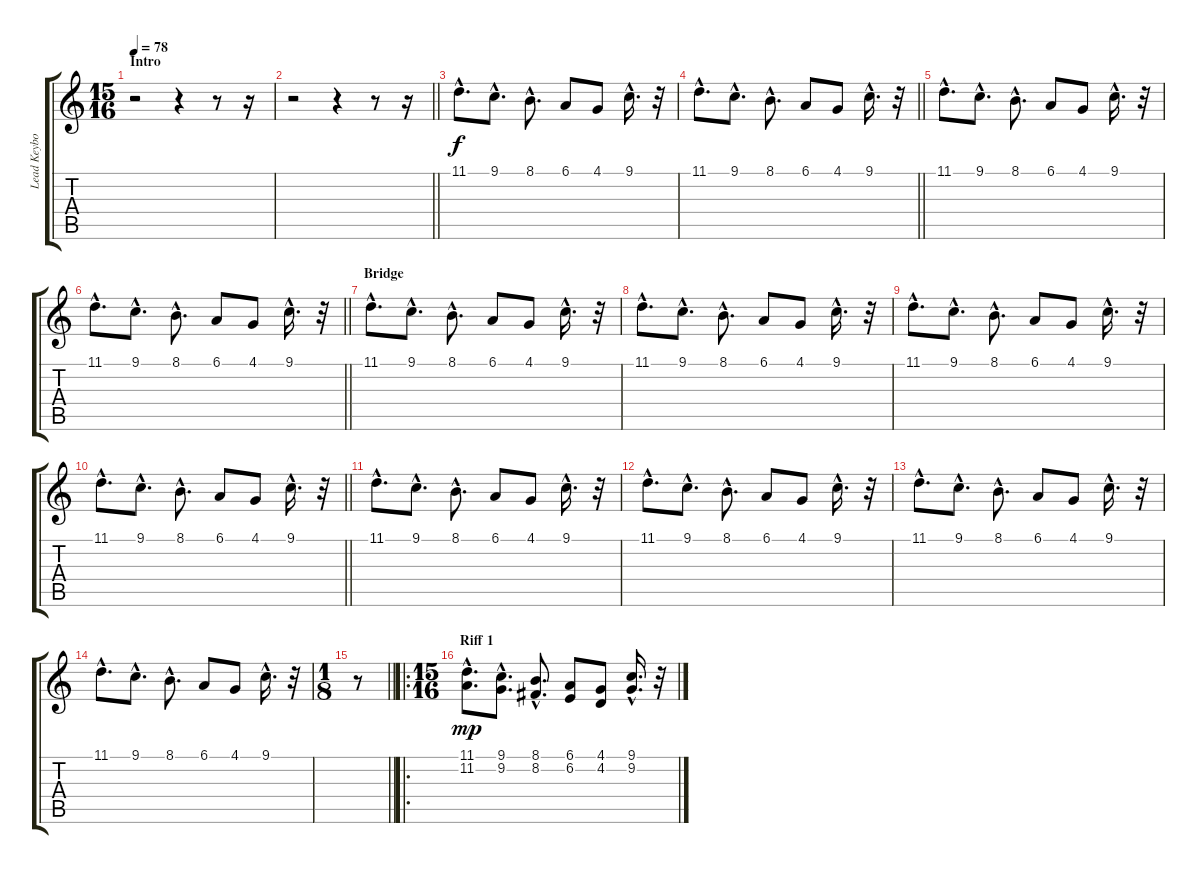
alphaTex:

\track ("Lead Keyboard" "Lead Keybo") {instrument acousticgrandpiano}
\staff {score tabs}
\tuning (Eb4 Bb3 Gb3 Db3 Ab2 Eb2) {hide}
\ts (15 16)
\section ("" "Intro")
\tempo 78
\clef g2
\ks c
r.2{dy f instrument acousticgrandpiano} r.4 r.8 r.16 |
\barLineRight lightlight
r.2 r.4 r.8 r.16 |
11.1{hac}.8{d} 9.1{hac}.8{d} 8.1{hac}.8{d} 6.1.8 4.1.8 9.1{hac}.16{d} r.32 |
\barLineRight lightlight
11.1{hac}.8{d} 9.1{hac}.8{d} 8.1{hac}.8{d} 6.1.8 4.1.8 9.1{hac}.16{d} r.32 |
11.1{hac}.8{d} 9.1{hac}.8{d} 8.1{hac}.8{d} 6.1.8 4.1.8 9.1{hac}.16{d} r.32 |
\barLineRight lightlight
11.1{hac}.8{d} 9.1{hac}.8{d} 8.1{hac}.8{d} 6.1.8 4.1.8 9.1{hac}.16{d} r.32 |
\section ("" "Bridge")
11.1{hac}.8{d} 9.1{hac}.8{d} 8.1{hac}.8{d} 6.1.8 4.1.8 9.1{hac}.16{d} r.32 |
11.1{hac}.8{d} 9.1{hac}.8{d} 8.1{hac}.8{d} 6.1.8 4.1.8 9.1{hac}.16{d} r.32 |
11.1{hac}.8{d} 9.1{hac}.8{d} 8.1{hac}.8{d} 6.1.8 4.1.8 9.1{hac}.16{d} r.32 |
\barLineRight lightlight
11.1{hac}.8{d} 9.1{hac}.8{d} 8.1{hac}.8{d} 6.1.8 4.1.8 9.1{hac}.16{d} r.32 |
11.1{hac}.8{d} 9.1{hac}.8{d} 8.1{hac}.8{d} 6.1.8 4.1.8 9.1{hac}.16{d} r.32 |
11.1{hac}.8{d} 9.1{hac}.8{d} 8.1{hac}.8{d} 6.1.8 4.1.8 9.1{hac}.16{d} r.32 |
11.1{hac}.8{d} 9.1{hac}.8{d} 8.1{hac}.8{d} 6.1.8 4.1.8 9.1{hac}.16{d} r.32 |
11.1{hac}.8{d} 9.1{hac}.8{d} 8.1{hac}.8{d} 6.1.8 4.1.8 9.1{hac}.16{d} r.32 |
\ts (1 8)
\barLineRight lightlight
r.8 |
\ro
\ts (15 16)
\section ("" "Riff 1")
(11.1{hac} 11.2{hac}).8{d dy mp instrument violin} (9.1{hac} 9.2{hac}).8{d} (8.1{hac} 8.2{hac}).8{d} (6.1 6.2).8 (4.1 4.2).8 (9.1{hac} 9.2{hac}).16{d} r.32
